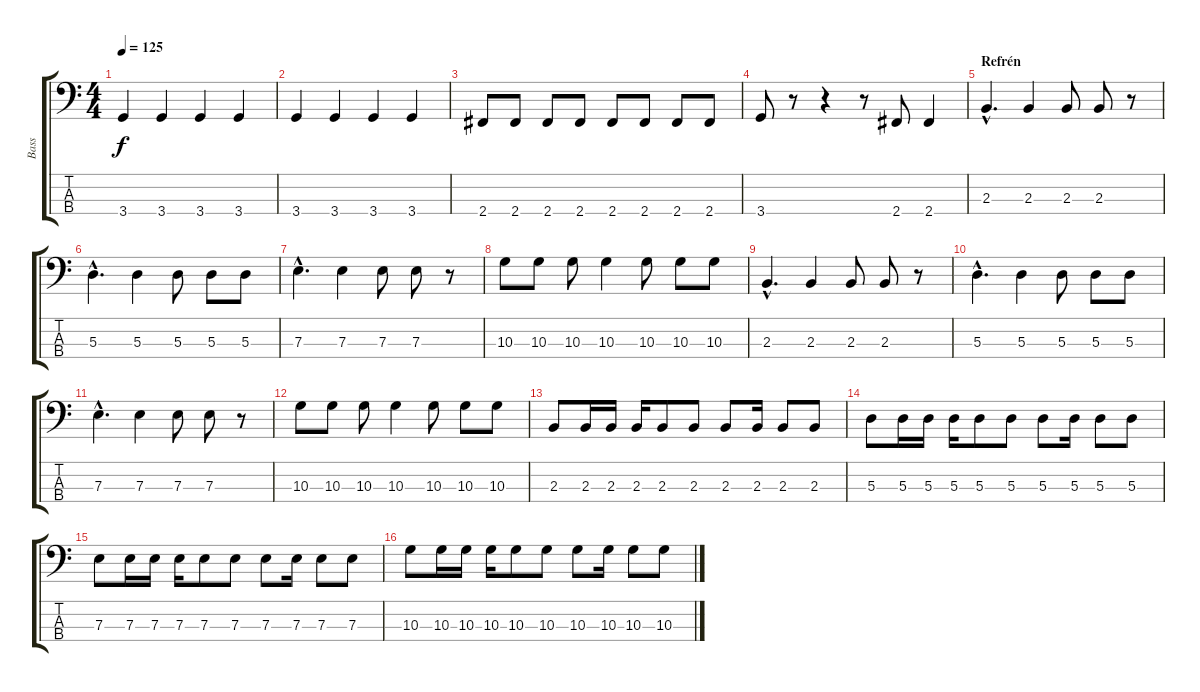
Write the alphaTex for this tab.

\track ("Bass" "Bass") {instrument electricbasspick}
\staff {score tabs}
\tuning (G2 D2 A1 E1) {hide}
\ts (4 4)
\tempo 125
\clef f4
\ks c
3.4.4{dy f} 3.4.4 3.4.4 3.4.4 |
3.4.4 3.4.4 3.4.4 3.4.4 |
2.4.8 2.4.8 2.4.8 2.4.8 2.4.8 2.4.8 2.4.8 2.4.8 |
3.4.8 r.8 r.4 r.8 2.4.8 2.4.4 |
\section ("" "Refrén")
2.3{hac}.4{d} 2.3.4 2.3.8 2.3.8 r.8 |
5.3{hac}.4{d} 5.3.4 5.3.8 5.3.8 5.3.8 |
7.3{hac}.4{d} 7.3.4 7.3.8 7.3.8 r.8 |
10.3.8 10.3.8 10.3.8 10.3.4 10.3.8 10.3.8 10.3.8 |
2.3{hac}.4{d} 2.3.4 2.3.8 2.3.8 r.8 |
5.3{hac}.4{d} 5.3.4 5.3.8 5.3.8 5.3.8 |
7.3{hac}.4{d} 7.3.4 7.3.8 7.3.8 r.8 |
10.3.8 10.3.8 10.3.8 10.3.4 10.3.8 10.3.8 10.3.8 |
2.3.8 2.3.16 2.3.16 2.3.16 2.3.8 2.3.8 2.3.8 2.3.16 2.3.8 2.3.8 |
5.3.8 5.3.16 5.3.16 5.3.16 5.3.8 5.3.8 5.3.8 5.3.16 5.3.8 5.3.8 |
7.3.8 7.3.16 7.3.16 7.3.16 7.3.8 7.3.8 7.3.8 7.3.16 7.3.8 7.3.8 |
10.3.8 10.3.16 10.3.16 10.3.16 10.3.8 10.3.8 10.3.8 10.3.16 10.3.8 10.3.8
